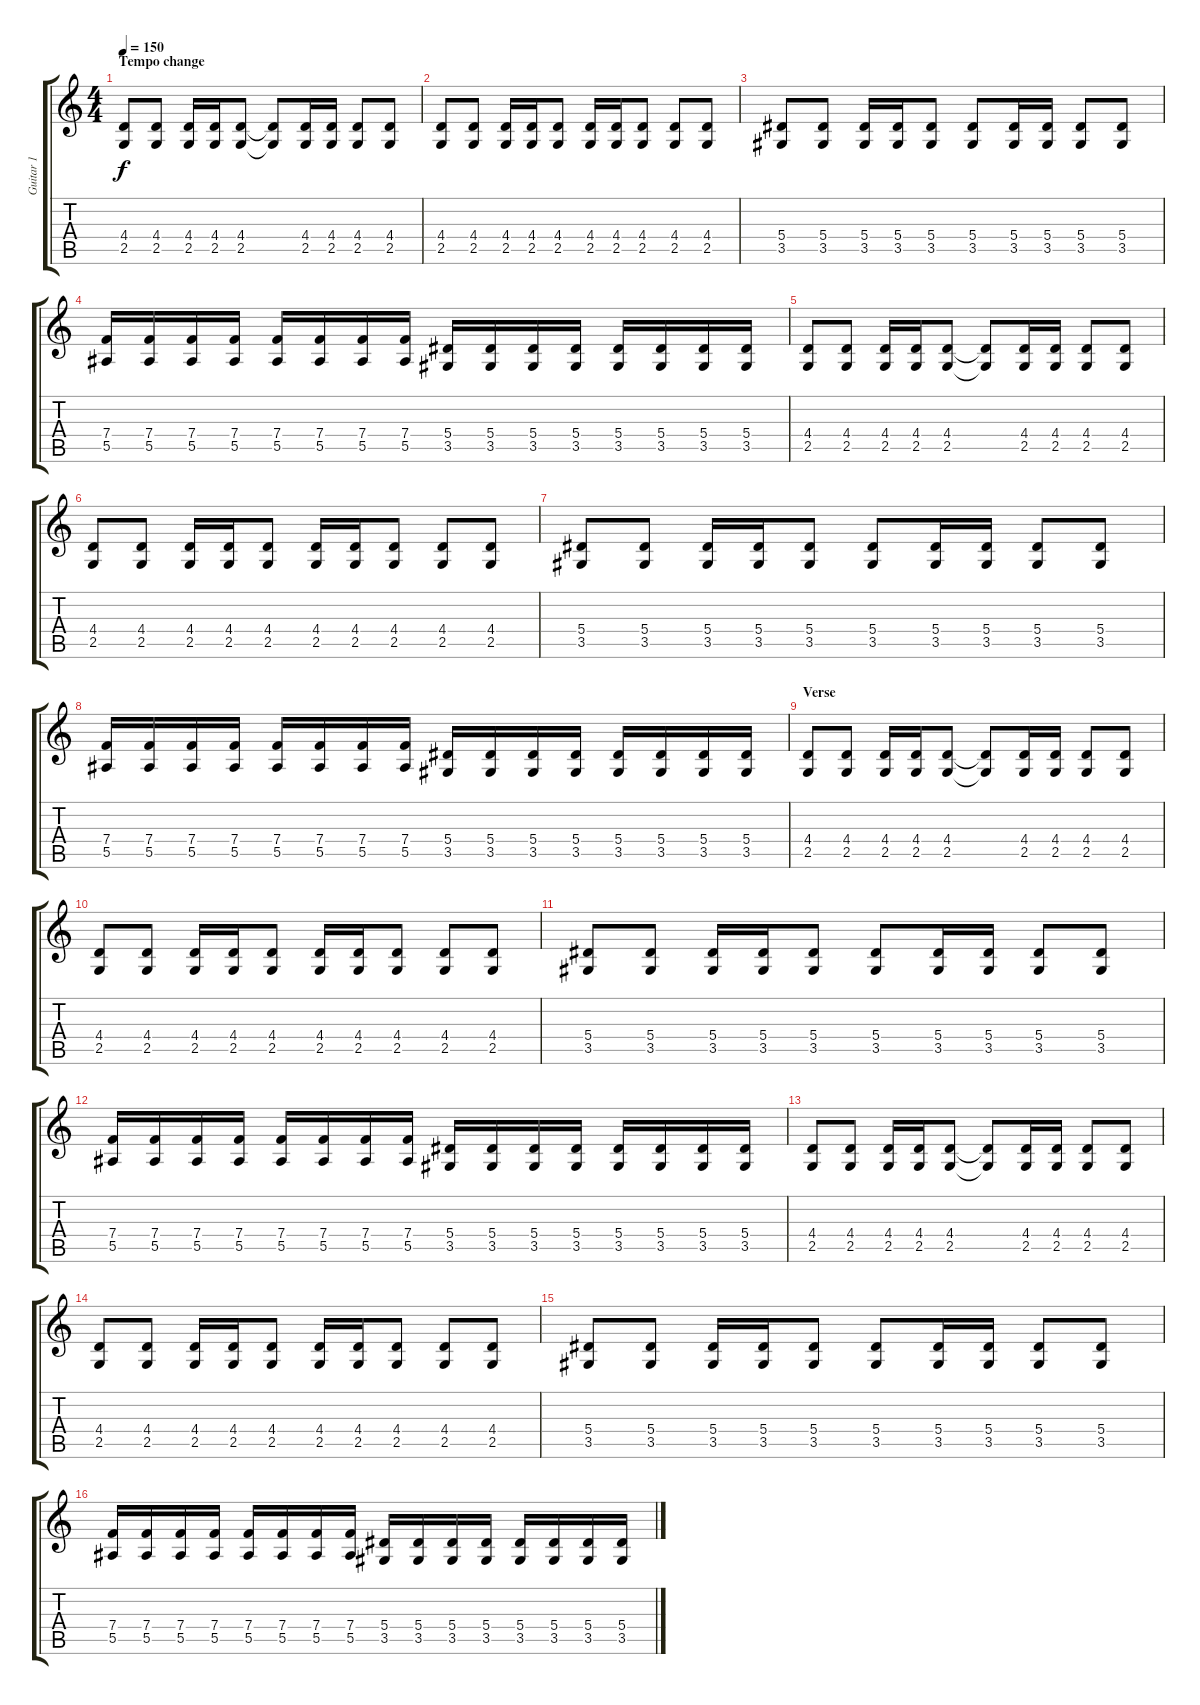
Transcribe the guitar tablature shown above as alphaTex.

\track ("Guitar 1" "Guitar 1") {instrument distortionguitar}
\staff {score tabs}
\tuning (C4 G3 Eb3 Bb2 F2 C2) {hide}
\ts (4 4)
\section ("" "Tempo change")
\tempo 150
\clef g2
\ks c
(4.4 2.5).8{dy f} (4.4 2.5).8 (4.4 2.5).16 (4.4 2.5).16 (4.4 2.5).8 (4.4{t} 2.5{t}).8 (4.4 2.5).16 (4.4 2.5).16 (4.4 2.5).8 (4.4 2.5).8 |
(4.4 2.5).8 (4.4 2.5).8 (4.4 2.5).16 (4.4 2.5).16 (4.4 2.5).8 (4.4 2.5).16 (4.4 2.5).16 (4.4 2.5).8 (4.4 2.5).8 (4.4 2.5).8 |
(5.4 3.5).8 (5.4 3.5).8 (5.4 3.5).16 (5.4 3.5).16 (5.4 3.5).8 (5.4 3.5).8 (5.4 3.5).16 (5.4 3.5).16 (5.4 3.5).8 (5.4 3.5).8 |
(7.4 5.5).16 (7.4 5.5).16 (7.4 5.5).16 (7.4 5.5).16 (7.4 5.5).16 (7.4 5.5).16 (7.4 5.5).16 (7.4 5.5).16 (5.4 3.5).16 (5.4 3.5).16 (5.4 3.5).16 (5.4 3.5).16 (5.4 3.5).16 (5.4 3.5).16 (5.4 3.5).16 (5.4 3.5).16 |
(4.4 2.5).8 (4.4 2.5).8 (4.4 2.5).16 (4.4 2.5).16 (4.4 2.5).8 (4.4{t} 2.5{t}).8 (4.4 2.5).16 (4.4 2.5).16 (4.4 2.5).8 (4.4 2.5).8 |
(4.4 2.5).8 (4.4 2.5).8 (4.4 2.5).16 (4.4 2.5).16 (4.4 2.5).8 (4.4 2.5).16 (4.4 2.5).16 (4.4 2.5).8 (4.4 2.5).8 (4.4 2.5).8 |
(5.4 3.5).8 (5.4 3.5).8 (5.4 3.5).16 (5.4 3.5).16 (5.4 3.5).8 (5.4 3.5).8 (5.4 3.5).16 (5.4 3.5).16 (5.4 3.5).8 (5.4 3.5).8 |
(7.4 5.5).16 (7.4 5.5).16 (7.4 5.5).16 (7.4 5.5).16 (7.4 5.5).16 (7.4 5.5).16 (7.4 5.5).16 (7.4 5.5).16 (5.4 3.5).16 (5.4 3.5).16 (5.4 3.5).16 (5.4 3.5).16 (5.4 3.5).16 (5.4 3.5).16 (5.4 3.5).16 (5.4 3.5).16 |
\section ("" "Verse")
(4.4 2.5).8 (4.4 2.5).8 (4.4 2.5).16 (4.4 2.5).16 (4.4 2.5).8 (4.4{t} 2.5{t}).8 (4.4 2.5).16 (4.4 2.5).16 (4.4 2.5).8 (4.4 2.5).8 |
(4.4 2.5).8 (4.4 2.5).8 (4.4 2.5).16 (4.4 2.5).16 (4.4 2.5).8 (4.4 2.5).16 (4.4 2.5).16 (4.4 2.5).8 (4.4 2.5).8 (4.4 2.5).8 |
(5.4 3.5).8 (5.4 3.5).8 (5.4 3.5).16 (5.4 3.5).16 (5.4 3.5).8 (5.4 3.5).8 (5.4 3.5).16 (5.4 3.5).16 (5.4 3.5).8 (5.4 3.5).8 |
(7.4 5.5).16 (7.4 5.5).16 (7.4 5.5).16 (7.4 5.5).16 (7.4 5.5).16 (7.4 5.5).16 (7.4 5.5).16 (7.4 5.5).16 (5.4 3.5).16 (5.4 3.5).16 (5.4 3.5).16 (5.4 3.5).16 (5.4 3.5).16 (5.4 3.5).16 (5.4 3.5).16 (5.4 3.5).16 |
(4.4 2.5).8 (4.4 2.5).8 (4.4 2.5).16 (4.4 2.5).16 (4.4 2.5).8 (4.4{t} 2.5{t}).8 (4.4 2.5).16 (4.4 2.5).16 (4.4 2.5).8 (4.4 2.5).8 |
(4.4 2.5).8 (4.4 2.5).8 (4.4 2.5).16 (4.4 2.5).16 (4.4 2.5).8 (4.4 2.5).16 (4.4 2.5).16 (4.4 2.5).8 (4.4 2.5).8 (4.4 2.5).8 |
(5.4 3.5).8 (5.4 3.5).8 (5.4 3.5).16 (5.4 3.5).16 (5.4 3.5).8 (5.4 3.5).8 (5.4 3.5).16 (5.4 3.5).16 (5.4 3.5).8 (5.4 3.5).8 |
(7.4 5.5).16 (7.4 5.5).16 (7.4 5.5).16 (7.4 5.5).16 (7.4 5.5).16 (7.4 5.5).16 (7.4 5.5).16 (7.4 5.5).16 (5.4 3.5).16 (5.4 3.5).16 (5.4 3.5).16 (5.4 3.5).16 (5.4 3.5).16 (5.4 3.5).16 (5.4 3.5).16 (5.4 3.5).16
